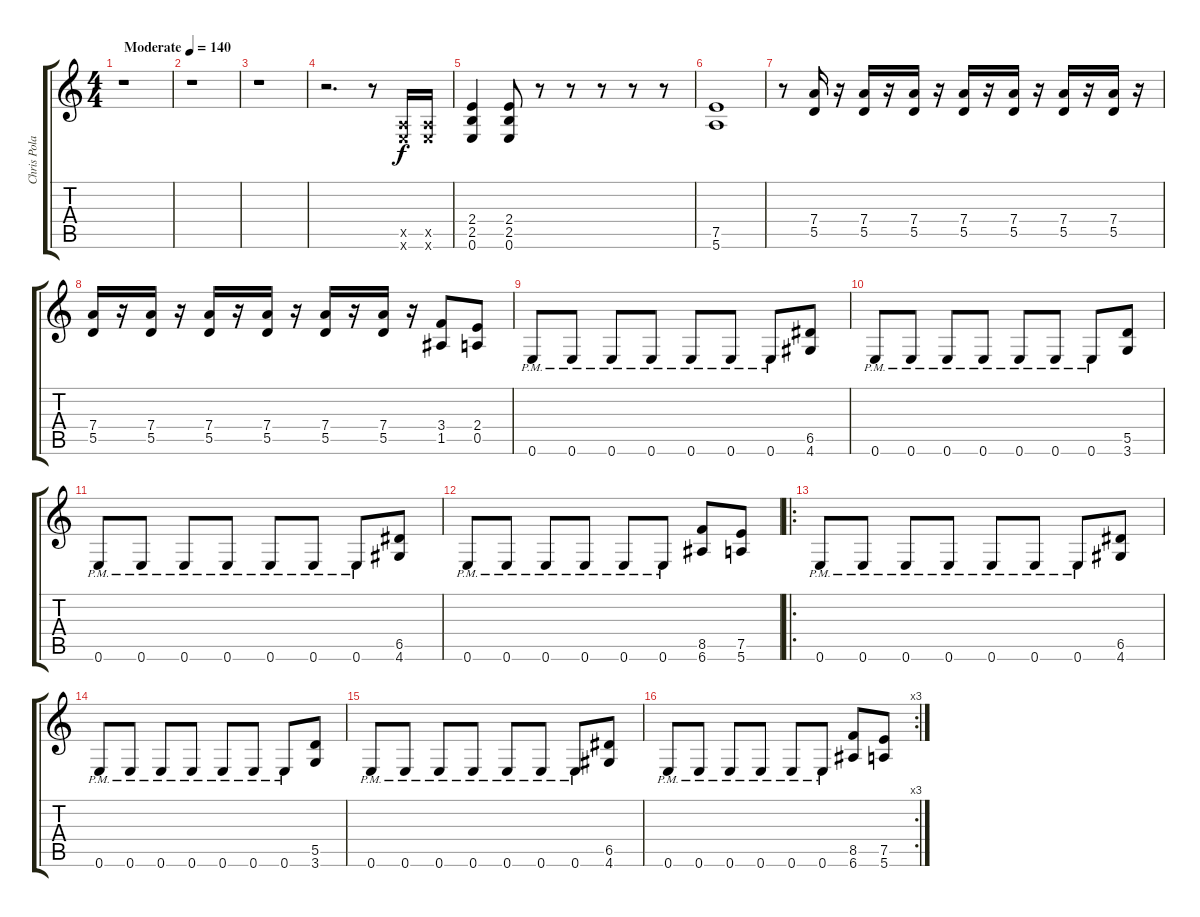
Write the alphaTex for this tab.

\track ("Chris Poland" "Chris Pola") {instrument distortionguitar}
\staff {score tabs}
\tuning (E4 B3 G3 D3 A2 E2) {hide}
\ts (4 4)
\tempo (140 "Moderate")
\clef g2
\ks c
r.1{dy f instrument distortionguitar} |
r.1 |
r.1 |
r.2{d} r.8 (0.5{x} 0.6{x}).16 (0.5{x} 0.6{x}).16 |
(2.4 2.5 0.6).4 (2.4 2.5 0.6).8 r.8 r.8 r.8 r.8 r.8 |
(7.5 5.6).1 |
r.8{volume 16} (7.4 5.5).16 r.16 (7.4 5.5).16 r.16 (7.4 5.5).16 r.16 (7.4 5.5).16 r.16 (7.4 5.5).16 r.16 (7.4 5.5).16 r.16 (7.4 5.5).16 r.16 |
(7.4 5.5).16 r.16 (7.4 5.5).16 r.16 (7.4 5.5).16 r.16 (7.4 5.5).16 r.16 (7.4 5.5).16 r.16 (7.4 5.5).16 r.16 (3.4 1.5).8 (2.4 0.5).8 |
0.6{pm}.8 0.6{pm}.8 0.6{pm}.8 0.6{pm}.8 0.6{pm}.8 0.6{pm}.8 0.6{pm}.8 (6.5 4.6).8 |
0.6{pm}.8 0.6{pm}.8 0.6{pm}.8 0.6{pm}.8 0.6{pm}.8 0.6{pm}.8 0.6{pm}.8 (5.5 3.6).8 |
0.6{pm}.8 0.6{pm}.8 0.6{pm}.8 0.6{pm}.8 0.6{pm}.8 0.6{pm}.8 0.6{pm}.8 (6.5 4.6).8 |
0.6{pm}.8 0.6{pm}.8 0.6{pm}.8 0.6{pm}.8 0.6{pm}.8 0.6{pm}.8 (8.5 6.6).8 (7.5 5.6).8 |
\ro
0.6{pm}.8 0.6{pm}.8 0.6{pm}.8 0.6{pm}.8 0.6{pm}.8 0.6{pm}.8 0.6{pm}.8 (6.5 4.6).8 |
0.6{pm}.8 0.6{pm}.8 0.6{pm}.8 0.6{pm}.8 0.6{pm}.8 0.6{pm}.8 0.6{pm}.8 (5.5 3.6).8 |
0.6{pm}.8 0.6{pm}.8 0.6{pm}.8 0.6{pm}.8 0.6{pm}.8 0.6{pm}.8 0.6{pm}.8 (6.5 4.6).8 |
\rc 3
0.6{pm}.8 0.6{pm}.8 0.6{pm}.8 0.6{pm}.8 0.6{pm}.8 0.6{pm}.8 (8.5 6.6).8 (7.5 5.6).8
